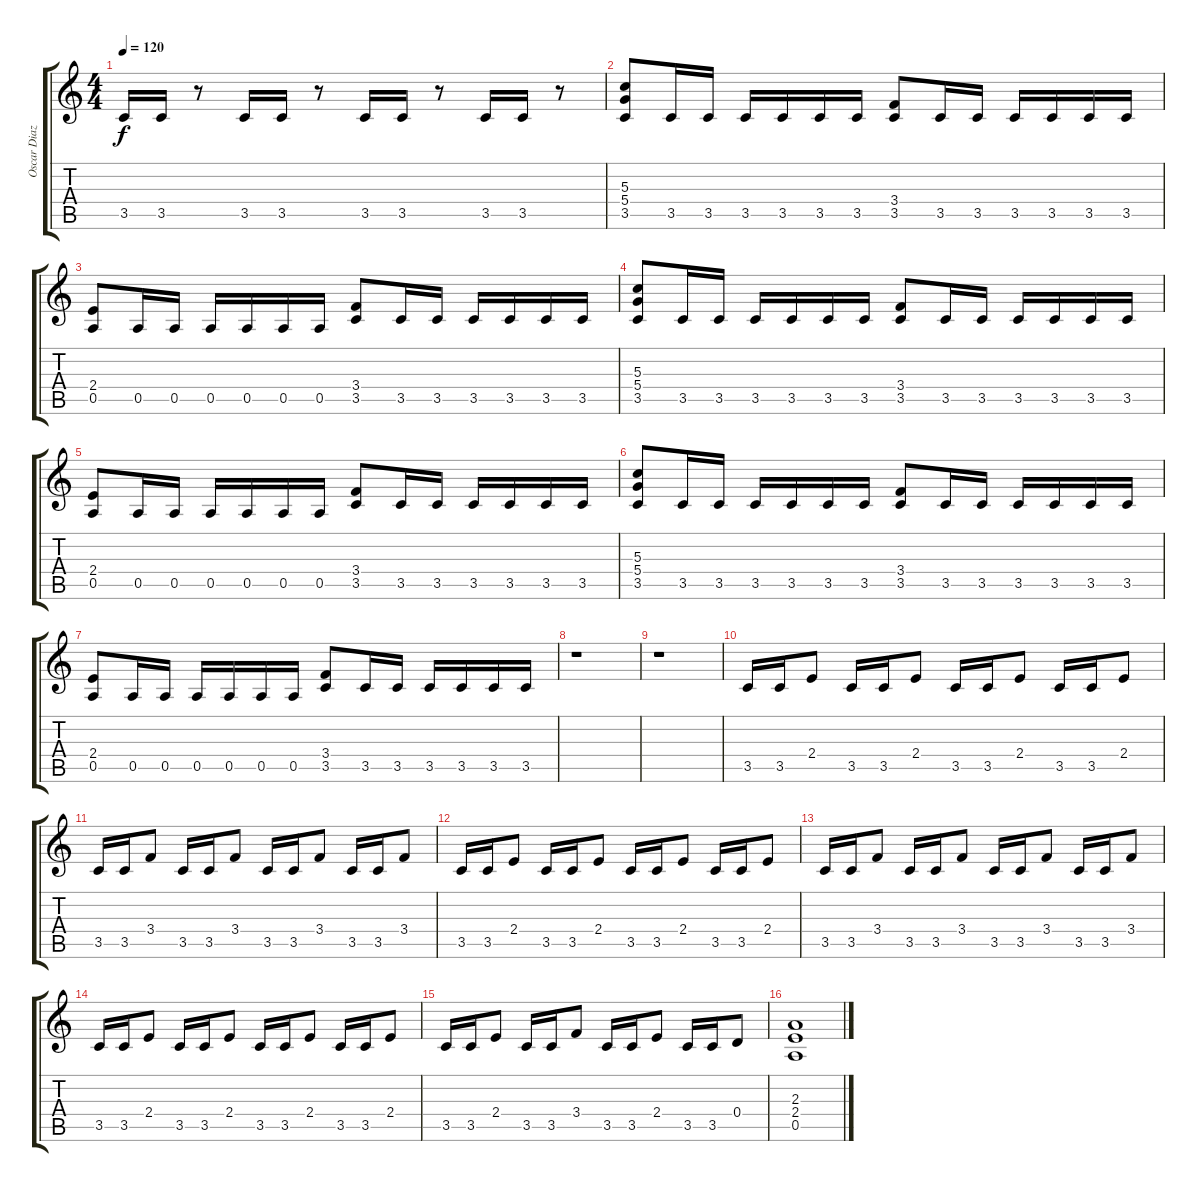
\track ("Oscar Diaz" "Oscar Diaz") {instrument distortionguitar}
\staff {score tabs}
\tuning (E4 B3 G3 D3 A2 E2) {hide}
\ts (4 4)
\tempo 120
\clef g2
\ks c
3.5.16{dy f volume 16 instrument electricguitarmuted} 3.5.16 r.8{instrument distortionguitar} 3.5.16{volume 16 instrument electricguitarmuted} 3.5.16 r.8{instrument distortionguitar} 3.5.16{volume 16 instrument electricguitarmuted} 3.5.16 r.8{instrument distortionguitar} 3.5.16{volume 16 instrument electricguitarmuted} 3.5.16 r.8{instrument distortionguitar} |
(5.3 5.4 3.5).8{volume 16 instrument distortionguitar} 3.5.16 3.5.16 3.5.16 3.5.16 3.5.16 3.5.16 (3.4 3.5).8 3.5.16 3.5.16 3.5.16 3.5.16 3.5.16 3.5.16 |
(2.4 0.5).8 0.5.16 0.5.16 0.5.16 0.5.16 0.5.16 0.5.16 (3.4 3.5).8 3.5.16 3.5.16 3.5.16 3.5.16 3.5.16 3.5.16 |
(5.3 5.4 3.5).8{volume 16 instrument distortionguitar} 3.5.16 3.5.16 3.5.16 3.5.16 3.5.16 3.5.16 (3.4 3.5).8 3.5.16 3.5.16 3.5.16 3.5.16 3.5.16 3.5.16 |
(2.4 0.5).8 0.5.16 0.5.16 0.5.16 0.5.16 0.5.16 0.5.16 (3.4 3.5).8 3.5.16 3.5.16 3.5.16 3.5.16 3.5.16 3.5.16 |
(5.3 5.4 3.5).8{volume 16 instrument distortionguitar} 3.5.16 3.5.16 3.5.16 3.5.16 3.5.16 3.5.16 (3.4 3.5).8 3.5.16 3.5.16 3.5.16 3.5.16 3.5.16 3.5.16 |
(2.4 0.5).8 0.5.16 0.5.16 0.5.16 0.5.16 0.5.16 0.5.16 (3.4 3.5).8 3.5.16 3.5.16 3.5.16 3.5.16 3.5.16 3.5.16 |
r.1 |
r.1 |
3.5.16{volume 16 instrument electricguitarmuted} 3.5.16 2.4.8{instrument distortionguitar} 3.5.16{volume 16 instrument electricguitarmuted} 3.5.16 2.4.8{instrument distortionguitar} 3.5.16{volume 16 instrument electricguitarmuted} 3.5.16 2.4.8{instrument distortionguitar} 3.5.16{volume 16 instrument electricguitarmuted} 3.5.16 2.4.8{instrument distortionguitar} |
3.5.16{volume 16 instrument electricguitarmuted} 3.5.16 3.4.8{instrument distortionguitar} 3.5.16{volume 16 instrument electricguitarmuted} 3.5.16 3.4.8{instrument distortionguitar} 3.5.16{volume 16 instrument electricguitarmuted} 3.5.16 3.4.8{instrument distortionguitar} 3.5.16{volume 16 instrument electricguitarmuted} 3.5.16 3.4.8{instrument distortionguitar} |
3.5.16{volume 16 instrument electricguitarmuted} 3.5.16 2.4.8{instrument distortionguitar} 3.5.16{volume 16 instrument electricguitarmuted} 3.5.16 2.4.8{instrument distortionguitar} 3.5.16{volume 16 instrument electricguitarmuted} 3.5.16 2.4.8{instrument distortionguitar} 3.5.16{volume 16 instrument electricguitarmuted} 3.5.16 2.4.8{instrument distortionguitar} |
3.5.16{volume 16 instrument electricguitarmuted} 3.5.16 3.4.8{instrument distortionguitar} 3.5.16{volume 16 instrument electricguitarmuted} 3.5.16 3.4.8{instrument distortionguitar} 3.5.16{volume 16 instrument electricguitarmuted} 3.5.16 3.4.8{instrument distortionguitar} 3.5.16{volume 16 instrument electricguitarmuted} 3.5.16 3.4.8{instrument distortionguitar} |
3.5.16{volume 16 instrument electricguitarmuted} 3.5.16 2.4.8{instrument distortionguitar} 3.5.16{volume 16 instrument electricguitarmuted} 3.5.16 2.4.8{instrument distortionguitar} 3.5.16{volume 16 instrument electricguitarmuted} 3.5.16 2.4.8{instrument distortionguitar} 3.5.16{volume 16 instrument electricguitarmuted} 3.5.16 2.4.8{instrument distortionguitar} |
3.5.16{volume 16 instrument electricguitarmuted} 3.5.16 2.4.8{instrument distortionguitar} 3.5.16{volume 16 instrument electricguitarmuted} 3.5.16 3.4.8{instrument distortionguitar} 3.5.16{volume 16 instrument electricguitarmuted} 3.5.16 2.4.8{instrument distortionguitar} 3.5.16{volume 16 instrument electricguitarmuted} 3.5.16 0.4.8{instrument distortionguitar} |
(2.3 2.4 0.5).1{instrument acousticguitarsteel}
